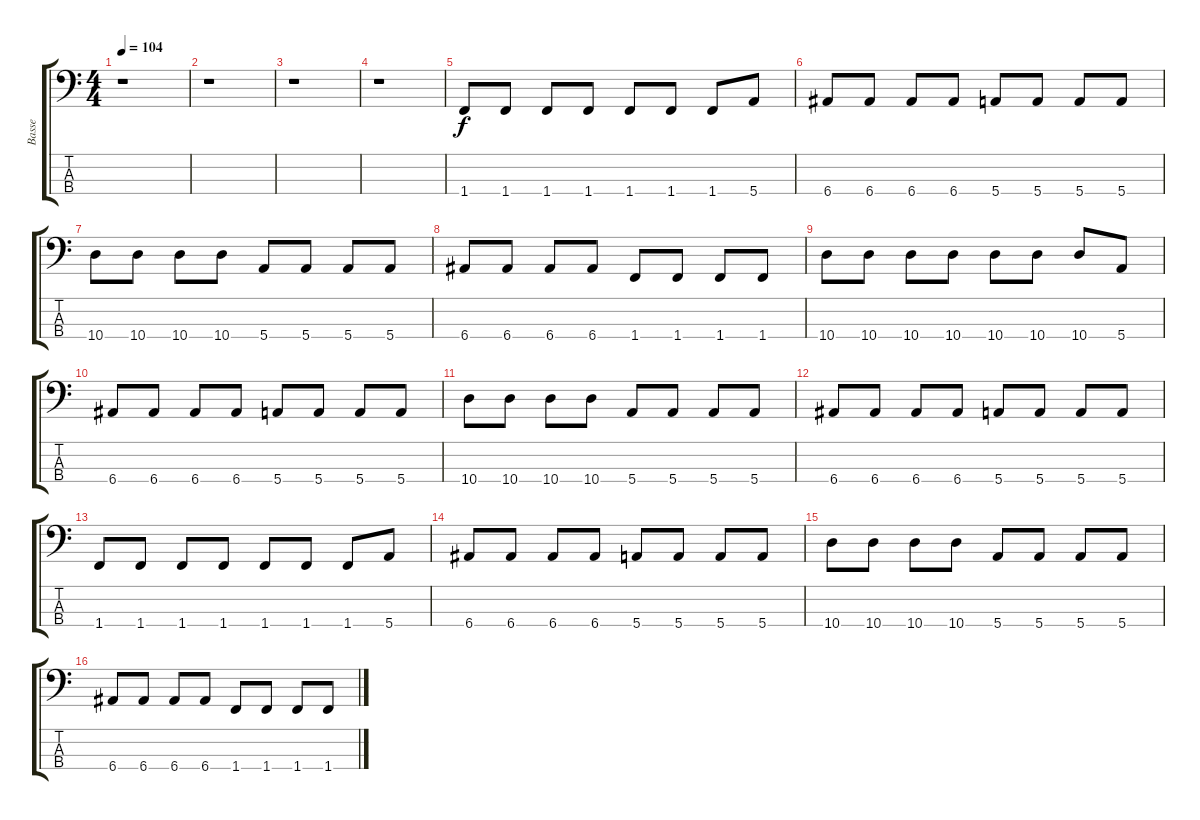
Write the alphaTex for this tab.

\track ("Basse" "Basse") {instrument electricbasspick}
\staff {score tabs}
\tuning (G2 D2 A1 E1) {hide}
\ts (4 4)
\tempo 104
\clef f4
\ks c
r.1{dy f instrument electricbasspick} |
r.1 |
r.1 |
r.1 |
1.4.8 1.4.8 1.4.8 1.4.8 1.4.8 1.4.8 1.4.8 5.4.8 |
6.4.8 6.4.8 6.4.8 6.4.8 5.4.8 5.4.8 5.4.8 5.4.8 |
10.4.8 10.4.8 10.4.8 10.4.8 5.4.8 5.4.8 5.4.8 5.4.8 |
6.4.8 6.4.8 6.4.8 6.4.8 1.4.8 1.4.8 1.4.8 1.4.8 |
10.4.8 10.4.8 10.4.8 10.4.8 10.4.8 10.4.8 10.4.8 5.4.8 |
6.4.8 6.4.8 6.4.8 6.4.8 5.4.8 5.4.8 5.4.8 5.4.8 |
10.4.8 10.4.8 10.4.8 10.4.8 5.4.8 5.4.8 5.4.8 5.4.8 |
6.4.8 6.4.8 6.4.8 6.4.8 5.4.8 5.4.8 5.4.8 5.4.8 |
1.4.8 1.4.8 1.4.8 1.4.8 1.4.8 1.4.8 1.4.8 5.4.8 |
6.4.8 6.4.8 6.4.8 6.4.8 5.4.8 5.4.8 5.4.8 5.4.8 |
10.4.8 10.4.8 10.4.8 10.4.8 5.4.8 5.4.8 5.4.8 5.4.8 |
6.4.8 6.4.8 6.4.8 6.4.8 1.4.8 1.4.8 1.4.8 1.4.8
